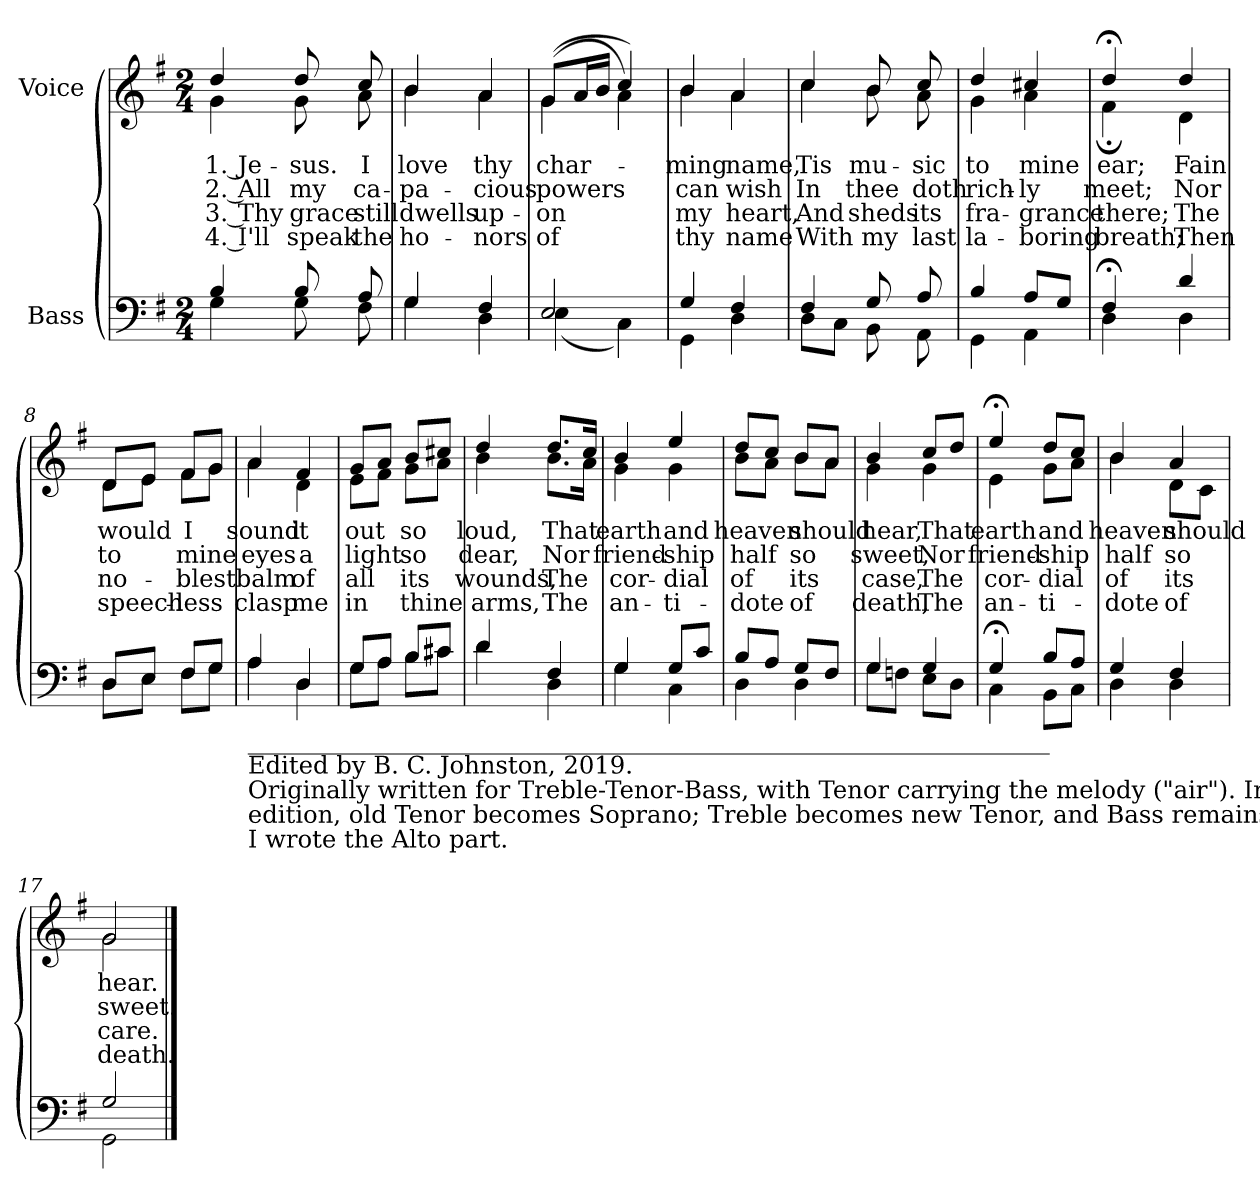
**kern	**kern	**text	**text	**text	**text
*part2	*part1	*part1	*part1	*part1	*part1
*staff2	*staff1	*staff1	*staff1	*staff1	*staff1
*I"Bass	*I"Voice	*	*	*	*
*clefF4	*clefG2	*	*	*	*
*k[f#]	*k[f#]	*	*	*	*
*M2/4	*M2/4	*	*	*	*
*MM70	*MM70	*	*	*	*
=1	=1	=1	=1	=1	=1
*^	*^	*	*	*	*
!	!	!	!	!LO:LY:b	!LO:LY:b	!LO:LY:b	!LO:LY:b
4B/	4G\	4dd/	4g\	1. Je-	2. All	3. Thy	4. I'll
!	!	!	!	!LO:LY:b	!LO:LY:b	!LO:LY:b	!LO:LY:b
8B/	8G\	8dd/	8g\	-sus.	my	grace	speak
!	!	!	!	!LO:LY:b	!LO:LY:b	!LO:LY:b	!LO:LY:b
8A/	8F#\	8cc/	8a\	I	ca-	still	the
=2	=2	=2	=2	=2	=2	=2	=2
!	!	!	!	!LO:LY:b	!LO:LY:b	!LO:LY:b	!LO:LY:b
4G/	4G\	4b/	4b\	love	-pa-	dwells	ho-
!	!	!	!	!LO:LY:b	!LO:LY:b	!LO:LY:b	!LO:LY:b
4F#/	4D\	4a/	4a\	thy	-cious	up-	-nors
=3	=3	=3	=3	=3	=3	=3	=3
!	!	!	!	!LO:LY:b	!LO:LY:b	!LO:LY:b	!LO:LY:b
2E/	(>4E\	(>(<8g/L	4g\	char-	powers	-on	of
.	.	16a/L	.	.	.	.	.
.	.	16b/JJ	.	.	.	.	.
.	4C\)	4cc/)	4a\)	.	.	.	.
=4	=4	=4	=4	=4	=4	=4	=4
!	!	!	!	!LO:LY:b	!LO:LY:b	!LO:LY:b	!LO:LY:b
4G/	4GG\	4b/	4b\	-ming	can	my	thy
!	!	!	!	!LO:LY:b	!LO:LY:b	!LO:LY:b	!LO:LY:b
4F#/	4D\	4a/	4a\	name,	wish	heart,	name
=5	=5	=5	=5	=5	=5	=5	=5
!	!	!	!	!LO:LY:b	!LO:LY:b	!LO:LY:b	!LO:LY:b
4F#/	8D\L	4cc/	4cc\	Tis	In	And	With
.	8C\J	.	.	.	.	.	.
!	!	!	!	!LO:LY:b	!LO:LY:b	!LO:LY:b	!LO:LY:b
8G/	8BB\	8b/	8b\	mu-	thee	sheds	my
!	!	!	!	!LO:LY:b	!LO:LY:b	!LO:LY:b	!LO:LY:b
8A/	8AA\	8cc/	8a\	-sic	doth	its	last
=6	=6	=6	=6	=6	=6	=6	=6
!	!	!	!	!LO:LY:b	!LO:LY:b	!LO:LY:b	!LO:LY:b
4B/	4GG\	4dd/	4g\	to	rich-	fra-	la-
!	!	!	!	!LO:LY:b	!LO:LY:b	!LO:LY:b	!LO:LY:b
8A/L	4AA\	4cc#X/	4a\	mine	-ly	-grance	-boring
8G/J	.	.	.	.	.	.	.
=7	=7	=7	=7	=7	=7	=7	=7
!	!	!	!	!LO:LY:b	!LO:LY:b	!LO:LY:b	!LO:LY:b
4F#;</	4D\	4dd;</	4f#;\	ear;	meet;	there;	breath;
!	!	!	!	!LO:LY:b	!LO:LY:b	!LO:LY:b	!LO:LY:b
4d/	4D\	4dd/	4d\	Fain	Nor	The	Then
=8	=8	=8	=8	=8	=8	=8	=8
!	!	!	!	!LO:LY:b	!LO:LY:b	!LO:LY:b	!LO:LY:b
8D/L	8D\L	8d/L	8d\L	would	to	no-	speech-
8E/J	8E\J	8e/J	8e\J	.	.	.	.
!	!	!	!	!LO:LY:b	!LO:LY:b	!LO:LY:b	!LO:LY:b
8F#/L	8F#\L	8f#/L	8f#\L	I	mine	-blest	-less
8G/J	8G\J	8g/J	8g\J	.	.	.	.
!!LO:LB:g=z	!!
=9	=9	=9	=9	=9	=9	=9	=9
!LO:TX:b:t=__________________________________________________________________	!	!	!	!	!	!	!
!LO:TX:b:t=Edited by B. C. Johnston, 2019.	!	!	!	!	!	!	!
!LO:TX:b:t=Originally written for Treble-Tenor-Bass, with Tenor carrying the melody ("air"). In this	!	!	!	!	!	!	!
!LO:TX:b:t=edition, old Tenor becomes Soprano; Treble becomes new Tenor, and Bass remains.	!	!	!	!	!	!	!
!LO:TX:b:t=I wrote the Alto part.	!	!	!	!	!	!	!
!	!	!	!	!LO:LY:b	!LO:LY:b	!LO:LY:b	!LO:LY:b
4A/	4A\	4a/	4a\	sound	eyes	balm	clasp
!	!	!	!	!LO:LY:b	!LO:LY:b	!LO:LY:b	!LO:LY:b
4D/	4D\	4f#/	4d\	it	a	of	me
=10	=10	=10	=10	=10	=10	=10	=10
!	!	!	!	!LO:LY:b	!LO:LY:b	!LO:LY:b	!LO:LY:b
8G/L	8G\L	8g/L	8e\L	out	light	all	in
8A/J	8A\J	8a/J	8f#\J	.	.	.	.
!	!	!	!	!LO:LY:b	!LO:LY:b	!LO:LY:b	!LO:LY:b
8B/L	8B\L	8b/L	8g\L	so	so	its	thine
8c#X/J	8c#\J	8cc#X/J	8a\J	.	.	.	.
=11	=11	=11	=11	=11	=11	=11	=11
!	!	!	!	!LO:LY:b	!LO:LY:b	!LO:LY:b	!LO:LY:b
4d/	4d\	4dd/	4b\	loud,	dear,	wounds,	arms,
!	!	!	!	!LO:LY:b	!LO:LY:b	!LO:LY:b	!LO:LY:b
4F#/	4D\	8.dd/L	8.b\L	That	Nor	The	The
.	.	16cc/Jk	16a\Jk	.	.	.	.
=12	=12	=12	=12	=12	=12	=12	=12
!	!	!	!	!LO:LY:b	!LO:LY:b	!LO:LY:b	!LO:LY:b
4G/	4G\	4b/	4g\	earth	friend-	cor-	an-
!	!	!	!	!LO:LY:b	!LO:LY:b	!LO:LY:b	!LO:LY:b
8G/L	4C\	4ee/	4g\	and	-ship	-dial	-ti-
8c/J	.	.	.	.	.	.	.
=13	=13	=13	=13	=13	=13	=13	=13
!	!	!	!	!LO:LY:b	!LO:LY:b	!LO:LY:b	!LO:LY:b
8B/L	4D\	8dd/L	8b\L	heaven	half	of	-dote
8A/J	.	8cc/J	8a\J	.	.	.	.
!	!	!	!	!LO:LY:b	!LO:LY:b	!LO:LY:b	!LO:LY:b
8G/L	4D\	8b/L	8b\L	should	so	its	of
8F#/J	.	8a/J	8a\J	.	.	.	.
=14	=14	=14	=14	=14	=14	=14	=14
!	!	!	!	!LO:LY:b	!LO:LY:b	!LO:LY:b	!LO:LY:b
4G/	8G\L	4b/	4g\	hear,	sweet,	case,	death,
.	8Fn\J	.	.	.	.	.	.
!	!	!	!	!LO:LY:b	!LO:LY:b	!LO:LY:b	!LO:LY:b
4G/	8E\L	8cc/L	4g\	That	Nor	The	The
.	8D\J	8dd/J	.	.	.	.	.
=15	=15	=15	=15	=15	=15	=15	=15
!	!	!	!	!LO:LY:b	!LO:LY:b	!LO:LY:b	!LO:LY:b
4G;</	4C\	4ee;</	4e\	earth	friend-	cor-	an-
!	!	!	!	!LO:LY:b	!LO:LY:b	!LO:LY:b	!LO:LY:b
8B/L	8BB\L	8dd/L	8g\L	and	-ship	-dial	-ti-
8A/J	8C\J	8cc/J	8a\J	.	.	.	.
=16	=16	=16	=16	=16	=16	=16	=16
!	!	!	!	!LO:LY:b	!LO:LY:b	!LO:LY:b	!LO:LY:b
4G/	4D\	4b/	4b\	heaven	half	of	-dote
!	!	!	!	!LO:LY:b	!LO:LY:b	!LO:LY:b	!LO:LY:b
4F#/	4D\	4a/	8d\L	should	so	its	of
.	.	.	8c\J	.	.	.	.
=17	=17	=17	=17	=17	=17	=17	=17
!	!	!	!	!LO:LY:b	!LO:LY:b	!LO:LY:b	!LO:LY:b
2G/	2GG\	2g/	2g\	hear.	sweet.	care.	death.
*v	*v	*	*	*	*	*	*
*	*v	*v	*	*	*	*
==	==	==	==	==	==
*-	*-	*-	*-	*-	*-
